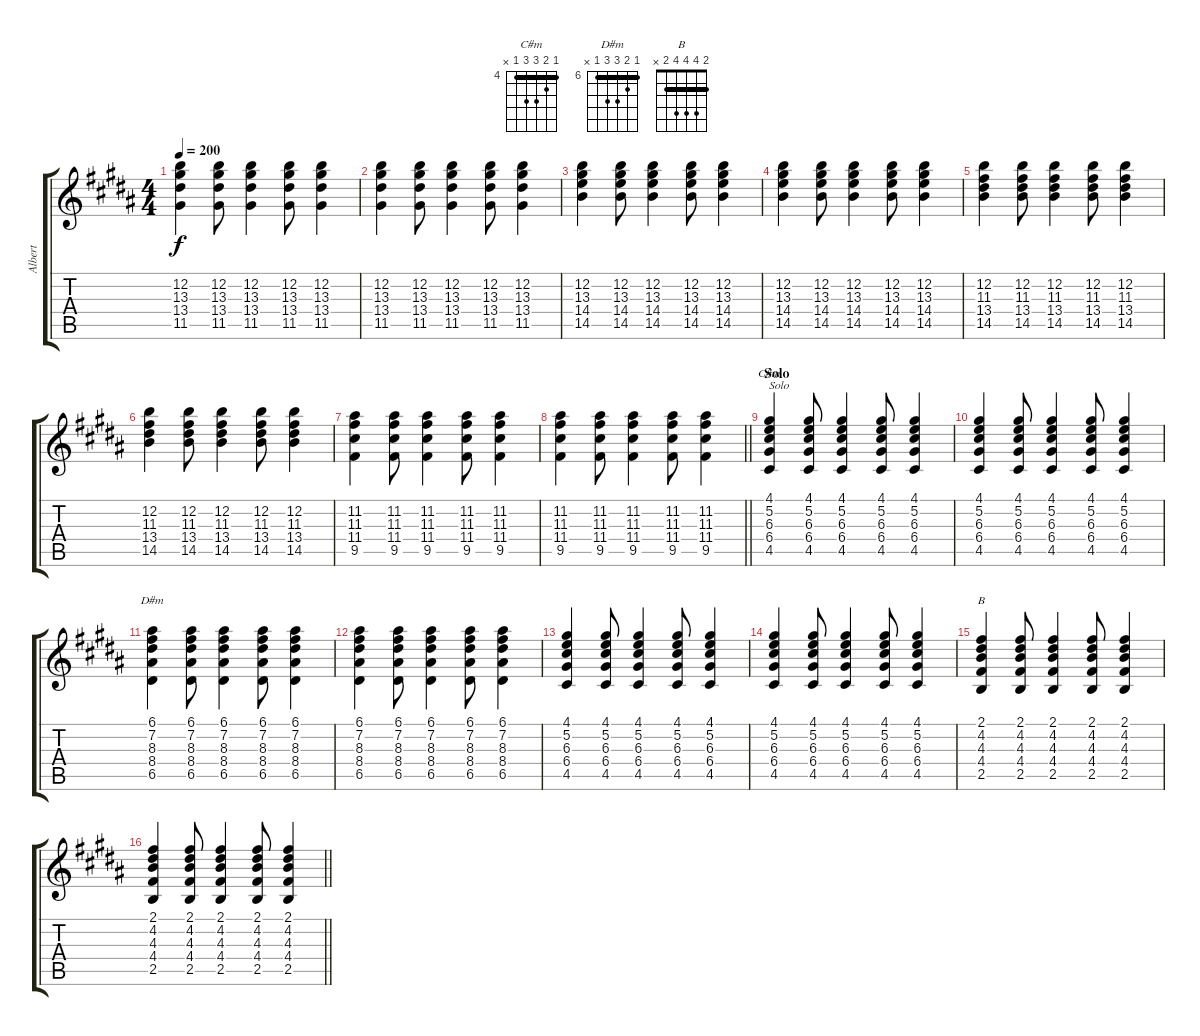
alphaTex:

\track ("Albert" "Albert") {instrument electricguitarjazz}
\staff {score tabs}
\tuning (E4 B3 G3 D3 A2 E2) {hide}
\chord ("C#m" 4 5 6 6 4 x) {firstfret 4 barre 4}
\chord ("D#m" 6 7 8 8 6 x) {firstfret 6 barre 6}
\chord ("B" 2 4 4 4 2 x) {barre 2}
\ts (4 4)
\tempo 200
\clef g2
\ks b
(12.2 13.3 13.4 11.5).4{dy f} (12.2 13.3 13.4 11.5).8 (12.2 13.3 13.4 11.5).4 (12.2 13.3 13.4 11.5).8 (12.2 13.3 13.4 11.5).4 |
(12.2 13.3 13.4 11.5).4 (12.2 13.3 13.4 11.5).8 (12.2 13.3 13.4 11.5).4 (12.2 13.3 13.4 11.5).8 (12.2 13.3 13.4 11.5).4 |
(12.2 13.3 14.4 14.5).4 (12.2 13.3 14.4 14.5).8 (12.2 13.3 14.4 14.5).4 (12.2 13.3 14.4 14.5).8 (12.2 13.3 14.4 14.5).4 |
(12.2 13.3 14.4 14.5).4 (12.2 13.3 14.4 14.5).8 (12.2 13.3 14.4 14.5).4 (12.2 13.3 14.4 14.5).8 (12.2 13.3 14.4 14.5).4 |
(12.2 11.3 13.4 14.5).4 (12.2 11.3 13.4 14.5).8 (12.2 11.3 13.4 14.5).4 (12.2 11.3 13.4 14.5).8 (12.2 11.3 13.4 14.5).4 |
(12.2 11.3 13.4 14.5).4 (12.2 11.3 13.4 14.5).8 (12.2 11.3 13.4 14.5).4 (12.2 11.3 13.4 14.5).8 (12.2 11.3 13.4 14.5).4 |
(11.2 11.3 11.4 9.5).4 (11.2 11.3 11.4 9.5).8 (11.2 11.3 11.4 9.5).4 (11.2 11.3 11.4 9.5).8 (11.2 11.3 11.4 9.5).4 |
\barLineRight lightlight
(11.2 11.3 11.4 9.5).4 (11.2 11.3 11.4 9.5).8 (11.2 11.3 11.4 9.5).4 (11.2 11.3 11.4 9.5).8 (11.2 11.3 11.4 9.5).4 |
\section ("" "Solo")
(4.1 5.2 6.3 6.4 4.5).4{ch "C#m" txt "Solo"} (4.1 5.2 6.3 6.4 4.5).8 (4.1 5.2 6.3 6.4 4.5).4 (4.1 5.2 6.3 6.4 4.5).8 (4.1 5.2 6.3 6.4 4.5).4 |
(4.1 5.2 6.3 6.4 4.5).4 (4.1 5.2 6.3 6.4 4.5).8 (4.1 5.2 6.3 6.4 4.5).4 (4.1 5.2 6.3 6.4 4.5).8 (4.1 5.2 6.3 6.4 4.5).4 |
(6.1 7.2 8.3 8.4 6.5).4{ch "D#m"} (6.1 7.2 8.3 8.4 6.5).8 (6.1 7.2 8.3 8.4 6.5).4 (6.1 7.2 8.3 8.4 6.5).8 (6.1 7.2 8.3 8.4 6.5).4 |
(6.1 7.2 8.3 8.4 6.5).4 (6.1 7.2 8.3 8.4 6.5).8 (6.1 7.2 8.3 8.4 6.5).4 (6.1 7.2 8.3 8.4 6.5).8 (6.1 7.2 8.3 8.4 6.5).4 |
(4.1 5.2 6.3 6.4 4.5).4 (4.1 5.2 6.3 6.4 4.5).8 (4.1 5.2 6.3 6.4 4.5).4 (4.1 5.2 6.3 6.4 4.5).8 (4.1 5.2 6.3 6.4 4.5).4 |
(4.1 5.2 6.3 6.4 4.5).4 (4.1 5.2 6.3 6.4 4.5).8 (4.1 5.2 6.3 6.4 4.5).4 (4.1 5.2 6.3 6.4 4.5).8 (4.1 5.2 6.3 6.4 4.5).4 |
(2.1 4.2 4.3 4.4 2.5).4{ch "B"} (2.1 4.2 4.3 4.4 2.5).8 (2.1 4.2 4.3 4.4 2.5).4 (2.1 4.2 4.3 4.4 2.5).8 (2.1 4.2 4.3 4.4 2.5).4 |
\barLineRight lightlight
(2.1 4.2 4.3 4.4 2.5).4 (2.1 4.2 4.3 4.4 2.5).8 (2.1 4.2 4.3 4.4 2.5).4 (2.1 4.2 4.3 4.4 2.5).8 (2.1 4.2 4.3 4.4 2.5).4
